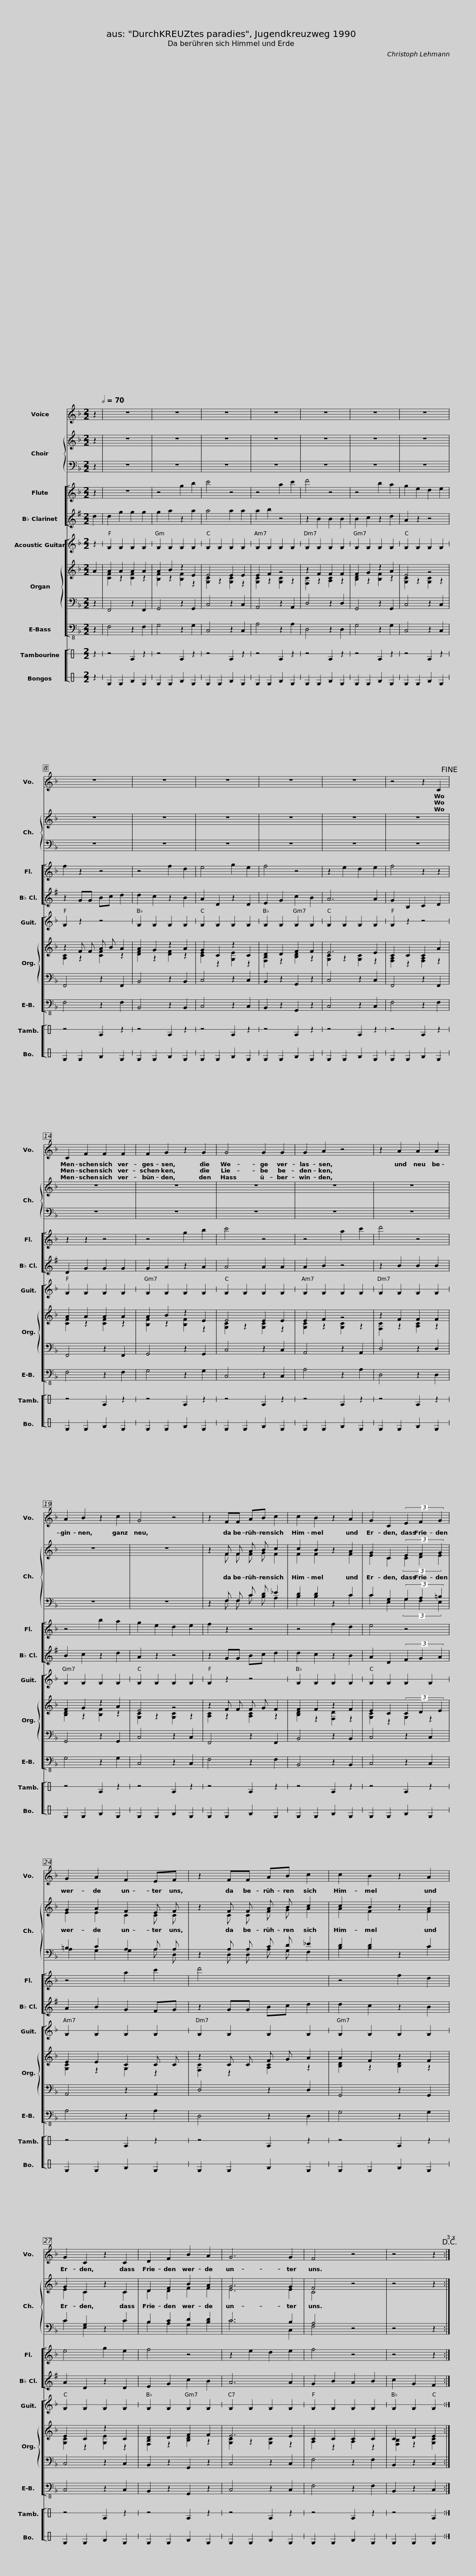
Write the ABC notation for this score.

X:1
%%score 1 { ( 2 4 ) | ( 3 5 ) } [ 6 7 ] [ 8 { ( 9 11 ) | 10 } 12 ] [ 13 14 ]
L:1/8
M:2/2
I:linebreak $
K:F
V:1 treble
V:2 treble
V:4 treble
V:3 bass
V:5 bass
V:6 treble
V:7 treble transpose=-2
V:8 treble stafflines=1
V:9 treble
V:11 treble
V:10 bass
V:12 bass-8
V:13 perc stafflines=1
K:none
V:14 perc stafflines=1
K:none
V:1
 z2[Q:1/2=70] | z8 | z8 | z8 | z8 | %5
 z8 | z8 |$ z8 | z8 | z8 | %10
 z8 | z8 | z8 |$ z4 z2 C2!fine! | C2 F2 F2 F2 | %15
 F2 G2 z2 G2 | G4 G2 G2 | G2 A2 z4 |$ z2 A2 A2 A2 | A2 B2 z2 c2 | %20
 G4 z4 | z2 FF AB c2 | c2 B2 z2 A2 |$ G2 C2 (3E2 F2 G2 | G2 A2 F2 EF | %25
 z2 FF AB c2 | c2 B2 z2 A2 |$ G2 C2 z2 C2 | D2 F2 B2 A2 | G6 G2 | %30
 F4 z4 | z4 z2!D.C.! :| %32
V:2
 z2 | z8 | z8 | z8 | z8 | %5
 z8 | z8 |$ z8 | z8 | z8 | %10
 z8 | z8 | z8 |$ z8 | z8 | %15
 z8 | z8 | z8 |$ z8 | z8 | %20
 z8 | z2 F F A B c2 | c2 B2 z2 A2 |$ G2 C2 (3E2 F2 G2 | G2 A2 F2 E F | %25
 z2 F F A B c2 | c2 B2 z2 A2 |$ G2 C2 z2 C2 | D2 F2 B2 A2 | G6 G2 | %30
 F4 z4 | z4 z2 :| %32
V:3
 z2 | z8 | z8 | z8 | z8 | %5
 z8 | z8 |$ z8 | z8 | z8 | %10
 z8 | z8 | z8 |$ z8 | z8 | %15
 z8 | z8 | z8 |$ z8 | z8 | %20
 z8 | z2 F, F, C D _E2 | D2 D2 z2 C2 |$ C2 G,2 (3G,2 A,2 =B,2 | =B,2 C2 A,2 A, A, | %25
 z2 A, A, C D _E2 | D2 D2 z2 C2 |$ C2 G,2 z2 C2 | B,2 C2 D2 D2 | C6 B,2 | %30
 A,4 z4 | z4 z2 :| %32
V:4
 x2 | x8 | x8 | x8 | x8 | %5
 x8 | x8 |$ x8 | x8 | x8 | %10
 x8 | x8 | x8 |$ x8 | x8 | %15
 x8 | x8 | x8 |$ x8 | x8 | %20
 x8 | x2 F F F G F2 | F2 F2 x2 F2 |$ E2 C2 (3C2 D2 E2 | E2 E2 C2 C C | %25
 x2 C C F G A2 | A2 F2 x2 F2 |$ E2 C2 x2 C2 | D2 D2 F2 F2 | E6 E2 | %30
 C4 x4 | x6 :| %32
V:5
 x2 | x8 | x8 | x8 | x8 | %5
 x8 | x8 |$ x8 | x8 | x8 | %10
 x8 | x8 | x8 |$ x8 | x8 | %15
 x8 | x8 | x8 |$ x8 | x8 | %20
 x8 | x2 F, F, C B, A,2 | B,2 B,2 x2 C2 |$ C2 E,2 (3G,2 F,2 E,2 | A,2 G,2 G,2 A, D, | %25
 x2 D, D, A, G, F,2 | B,2 B,2 x2 C2 |$ C2 E,2 x2 C2 | B,2 A,2 G,2 B,2 | C6 C,2 | %30
 F,4 x4 | x6 :| %32
V:6
 z2 | z8 | z4 g2 b2 | c'4 z4 | z4 a2 c'2 | %5
 d'4 z4 | z4 b2 a2 |$ g2 e2 d2 e2 | f2 z2 z4 | z4 f2 d2 | %10
 e4 g2 e2 | f4 z4 | z2 e2 d2 e2 |$ f4 z2 z2 | z2 z2 z4 | %15
 z4 g2 b2 | c'4 z4 | z4 a2 c'2 |$ d'4 z4 | z4 b2 a2 | %20
 g2 e2 d2 e2 | f2 z2 z4 | z4 f2 d2 |$ e4 z4 | z4 a2 c'2 | %25
 d'4 x4 | z4 f2 d2 |$ e4 g2 e2 | f4 z4 | z2 e2 d2 e2 | %30
 f4 z4 | z4 z2 :| %32
V:7
[K:G] d2 | d2 g2 g2 g2 | g2 a2 z2 a2 | a4 a2 a2 | a2 b2 z4 | %5
 z2 B2 B2 B2 | B2 c2 z2 d2 |$ A2 z2 z4 | z2 GG Bc d2 | d2 c2 z2 B2 | %10
 A2 D2 z2 D2 | E2 G2 c2 B2 | A6 A2 |$ G2 B,2 C2 D2 | D2 G2 G2 G2 | %15
 G2 A2 z2 A2 | A4 A2 A2 | A2 B2 z4 |$ z2 B2 B2 B2 | B2 c2 z2 d2 | %20
 A2 z2 z4 | z2 GG Bc d2 | d2 c2 z2 B2 |$ A2 D2 (3F2 G2 A2 | A2 B2 G2 FG | %25
 z2 GG Bc d2 | d2 c2 z2 B2 |$ A2 D2 z2 D2 | E2 G2 c2 B2 | A6 A2 | %30
 G2 B2 A2 B2 | c2 G2 F2 :| %32
V:8
 z2 | F2 F2 F2 F2 | F2 F2 F2 F2 | F2 F2 F2 F2 | F2 F2 F2 F2 | %5
 F2 F2 F2 F2 | F2 F2 F2 F2 |$ F2 F2 F2 F2 | F2 z2 z4 | F2 F2 F2 F2 | %10
 F2 F2 F2 F2 | F2 F2 F2 F2 | F2 F2 F2 F2 |$ F2 z2 z4 | F2 F2 F2 F2 | %15
 F2 F2 F2 F2 | F2 F2 F2 F2 | F2 F2 F2 F2 |$ F2 F2 F2 F2 | F2 F2 F2 F2 | %20
 F2 F2 F2 F2 | F2 z2 z4 | F2 F2 F2 F2 |$ F2 F2 F2 F2 | F2 F2 F2 F2 | %25
 F2 F2 F2 F2 | F2 F2 F2 F2 |$ F2 F2 F2 F2 | F2 F2 F2 F2 | F2 F2 F2 F2 | %30
 F2 F2 F2 F2 | F2 F2 F2 :| %32
V:9
 A2 | A2 A2 A2 A2 | A2 B2 z2 E2 | E4 E2 E2 | E2 F2 z4 | %5
 z2 F2 F2 F2 | F2 G2 z2 A2 |$ E4 z4 | z2 F F A B A2 | A2 G2 z2 A2 | %10
 G2 C2 z2 C2 | D2 D2 F2 F2 | E6 E2 |$ C2 C2 C2 A2 | A2 A2 A2 A2 | %15
 A2 B2 z2 E2 | E4 E2 E2 | E2 F2 z4 |$ z2 F2 F2 F2 | F2 G2 z2 A2 | %20
 E4 z4 | z2 F F F G F2 | F2 F2 z2 F2 |$ E2 C2 (3C2 D2 E2 | E2 E2 C2 C C | %25
 z2 C C F G A2 | A2 F2 z2 F2 |$ E2 C2 z2 C2 | D2 D2 F2 F2 | E6 E2 | %30
 C2 C2 C2 C2 | C2 D2 E2 :| %32
V:10
 z2 | F,,4 z2 F,,2 | G,,4 z2 G,,2 | C,4 z2 C,2 | A,,4 z2 A,,2 | %5
 D,4 z2 D,2 | G,,4 z2 G,,2 |$ C,4 z2 C,2 | F,,4 z2 F,,2 | B,,4 z2 B,,2 | %10
 C,4 z2 C,2 | B,,2 z2 G,,2 z2 | C,4 z2 C,2 |$ F,,4 z2 F,,2 | F,,4 z2 F,,2 | %15
 G,,4 z2 G,,2 | C,4 z2 C,2 | A,,4 z2 A,,2 |$ D,4 z2 D,2 | G,,4 z2 G,,2 | %20
 C,4 z2 C,2 | F,,4 z2 F,,2 | B,,4 z2 B,,2 |$ C,4 z2 C,2 | A,,4 z2 A,,2 | %25
 D,4 z2 D,2 | G,,4 z2 G,,2 |$ C,4 z2 C,2 | B,,2 z2 G,,2 z2 | C,4 z2 C,2 | %30
 F,4 z2 F,2 | B,,2 z2 C,2 :| %32
V:11
 x2 | [CF]2 z2 [CF]2 z2 | [B,F]2 z2 [B,F]2 z2 | [G,C]2 z2 [G,C]2 z2 | [G,C]2 z2 [G,C]2 z2 | %5
 [F,C]2 z2 [A,C]2 z2 | [B,D]2 z2 [B,F]2 z2 |$ [G,C]2 z2 [G,C]2 z2 | [A,C]2 z2 [CF]2 z2 | [DF]2 z2 [DF]2 z2 | %10
 [CE]2 z2 [G,E]2 z2 | [F,B,]2 z2 [B,D]2 z2 | [G,C]2 z2 [G,C]2 z2 |$ [F,A,]2 z2 [F,A,]2 z2 | [CF]2 z2 [CF]2 z2 | %15
 [B,F]2 z2 [B,F]2 z2 | [G,C]2 z2 [G,C]2 z2 | [G,C]2 z2 [G,C]2 z2 |$ [F,C]2 z2 [A,C]2 z2 | [B,D]2 z2 [B,F]2 z2 | %20
 [G,C]2 z2 [G,C]2 z2 | [A,C]2 z2 [A,C]2 z2 | [B,D]2 z2 [F,D]2 z2 |$ [G,C]2 z2 G,2 z2 | [G,C]2 z2 G,2 z2 | %25
 [F,C]2 z2 [A,C]2 z2 | [B,D]2 z2 [B,D]2 z2 |$ [G,C]2 z2 [G,E]2 z2 | [F,B,]2 z2 [B,D]2 z2 | [G,C]2 z2 [G,C]2 z2 | %30
 A,2 z2 A,2 z2 | [F,B,]2 z2 [G,C]2 :| %32
V:12
 z2 | F,4 z2 F,2 | G,4 z2 G,2 | C,4 z2 C,2 | A,4 z2 A,2 | %5
 D,4 z2 D,2 | G,4 z2 G,2 |$ C,4 z2 C,2 | F,4 z2 F,2 | B,,4 z2 B,,2 | %10
 C,4 z2 C,2 | B,,2 z2 G,,2 z2 | C,4 z2 C,2 |$ F,4 z2 F,2 | F,4 z2 F,2 | %15
 G,4 z2 G,2 | C,4 z2 C,2 | A,4 z2 A,2 |$ D,4 z2 D,2 | G,4 z2 G,2 | %20
 C,4 z2 C,2 | F,4 z2 F,2 | B,,4 z2 B,,2 |$ C,4 z2 C,2 | A,4 z2 A,2 | %25
 D,4 z2 D,2 | G,4 z2 G,2 |$ C,4 z2 C,2 | B,,2 z2 G,,2 z2 | C,4 z2 C,2 | %30
 F,4 z2 F,2 | B,,2 z2 C,2 :| %32
V:13
[K:C] z2 | z4 E2 z2 | z4 E2 z2 | z4 E2 z2 | z4 E2 z2 | %5
 z4 E2 z2 | z4 E2 z2 |$ z4 E2 z2 | z4 E2 z2 | z4 E2 z2 | %10
 z4 E2 z2 | z4 E2 z2 | z4 E2 z2 |$ z4 E2 z2 | z4 E2 z2 | %15
 z4 E2 z2 | z4 E2 z2 | z4 E2 z2 |$ z4 E2 z2 | z4 E2 z2 | %20
 z4 E2 z2 | z4 E2 z2 | z4 E2 z2 |$ z4 E2 z2 | z4 E2 z2 | %25
 z4 E2 z2 | z4 E2 z2 |$ z4 E2 z2 | z4 E2 z2 | z4 E2 z2 | %30
 z4 E2 z2 | z4 E2 :| %32
V:14
[K:C] z2 | D2 D2 F2 D2 | D2 D2 F2 D2 | D2 D2 F2 D2 | D2 D2 F2 D2 | %5
 D2 D2 F2 D2 | D2 D2 F2 D2 |$ D2 D2 F2 D2 | D2 D2 F2 D2 | D2 D2 F2 D2 | %10
 D2 D2 F2 D2 | D2 D2 F2 D2 | D2 D2 F2 D2 |$ D2 D2 F2 D2 | D2 D2 F2 D2 | %15
 D2 D2 F2 D2 | D2 D2 F2 D2 | D2 D2 F2 D2 |$ D2 D2 F2 D2 | D2 D2 F2 D2 | %20
 D2 D2 F2 D2 | D2 D2 F2 D2 | D2 D2 F2 D2 |$ D2 D2 F2 D2 | D2 D2 F2 D2 | %25
 D2 D2 F2 D2 | D2 D2 F2 D2 |$ D2 D2 F2 D2 | D2 D2 F2 D2 | D2 D2 F2 D2 | %30
 D2 D2 F2 D2 | D2 D2 D2 :| %32
